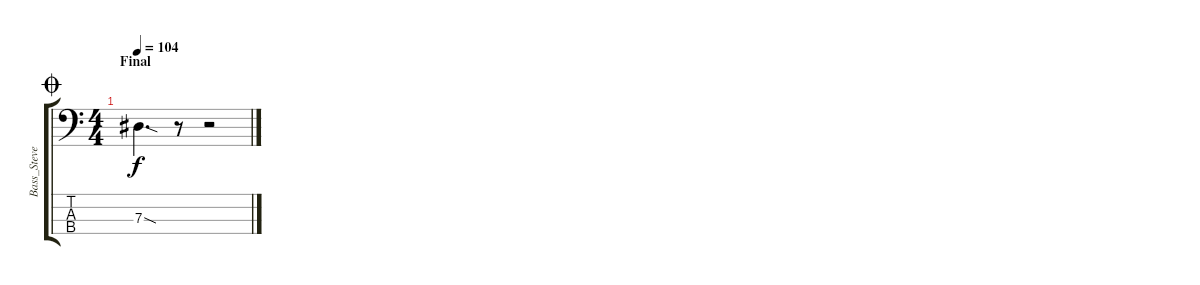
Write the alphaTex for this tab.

\track ("Bass_SteveHarris" "Bass_Steve") {instrument electricbassfinger}
\staff {score tabs}
\tuning (Gb2 Db2 Ab1 Eb1) {hide}
\ts (4 4)
\section ("" "Final")
\jump coda
\tempo 104
\clef f4
\ks c
7.3{sod}.4{d dy f} r.8 r.2
